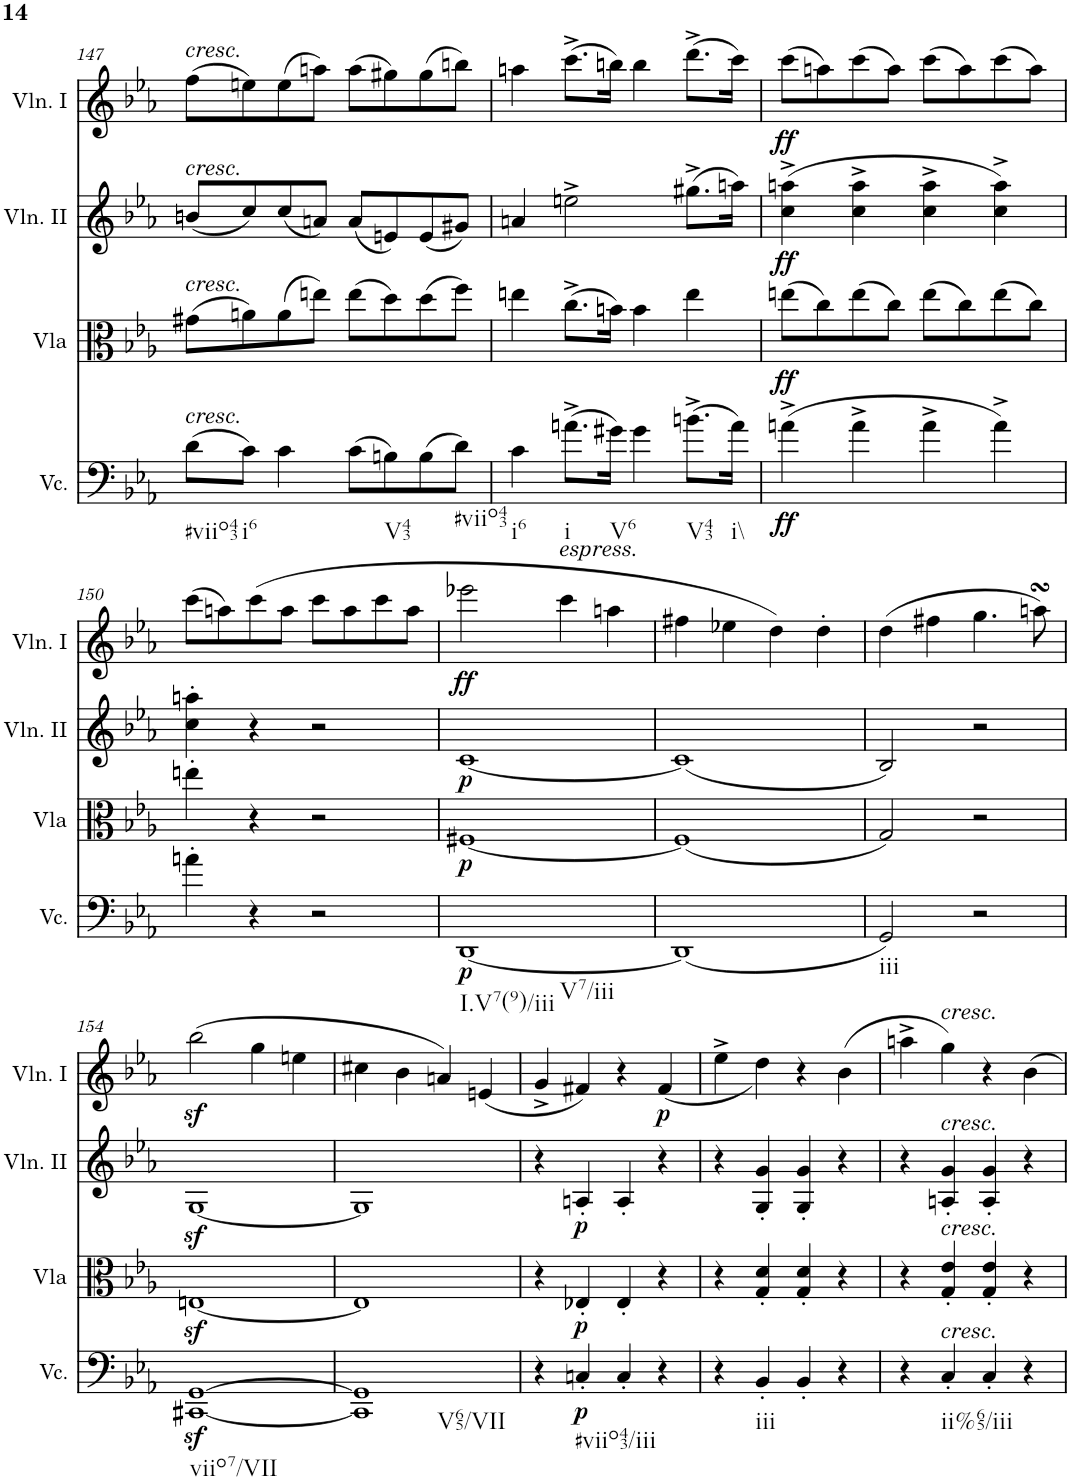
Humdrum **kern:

**kern	**dynam	**kern	**dynam	**kern	**dynam	**kern	**dynam
*part4	*part4	*part3	*part3	*part2	*part2	*part1	*part1
*staff4	*staff4	*staff3	*staff3	*staff2	*staff2	*staff1	*staff1
*I"Violoncello	*	*I"Viola	*	*I"Violino II	*	*I"Violino I	*
*I'Vc.	*	*I'Vla	*	*I'Vln. II	*	*I'Vln. I	*
!!LO:PB:g=z
*clefF4	*	*clefC3	*	*clefG2	*	*clefG2	*
*k[b-e-a-]	*	*k[b-e-a-]	*	*k[b-e-a-]	*	*k[b-e-a-]	*
*M4/4	*	*M4/4	*	*M4/4	*	*M4/4	*
*met(c)	*	*met(c)	*	*met(c)	*	*met(c)	*
=147	=147	=147	=147	=147	=147	=147	=147
!	!	!	!	!	!	!LO:TX:a:i:t=cresc.	!
!	!	!	!	!LO:TX:a:i:t=cresc.	!	!	!
!	!	!LO:TX:a:i:t=cresc.	!	!	!	!	!
!LO:TX:a:i:t=cresc.	!	!	!	!	!	!	!
!LO:TX:b:t=#viio43	!	!	!	!	!	!	!
(>8d\L	.	(>8g#X\L	.	(<8bn/L	.	(>8ff\L	.
!LO:TX:b:t=i6	!	!	!	!	!	!	!
8c\J)	.	8an\)	.	8cc/)	.	8een\)	.
4c\	.	(>8a\	.	(<8cc/	.	(>8ee\	.
.	.	8een\J)	.	8an/J)	.	8aan\J)	.
(>8c\L	.	(>8ee\L	.	(<8a/L	.	(>8aa\L	.
!LO:TX:b:t=V43	!	!	!	!	!	!	!
8Bn\)	.	8dd\)	.	8en/)	.	8gg#X\)	.
(>8B\	.	(>8dd\	.	(<8e/	.	(>8gg#\	.
!LO:TX:b:t=#viio43	!	!	!	!	!	!	!
8d\J)	.	8ff\J)	.	8g#X/J)	.	8bbn\J)	.
=148	=148	=148	=148	=148	=148	=148	=148
!LO:TX:b:t=i6	!	!	!	!	!	!	!
4c\	.	4een\	.	4an/	.	4aan\	.
!LO:TX:b:t=i	!	!	!	!	!	!	!
(>8.an^\L	.	(>8.cc^\L	.	2een^\	.	(>8.ccc^\L	.
!LO:TX:b:t=V6	!	!	!	!	!	!	!
16g#X\Jk)	.	16bn\Jk)	.	.	.	16bbn\Jk)	.
4g#\	.	4b\	.	.	.	4bb\	.
!LO:TX:b:t=V43	!	!	!	!	!	!	!
(>8.bn^\L	.	4ee\	.	(>8.gg#X^\L	.	(>8.ddd^\L	.
!LO:TX:b:t=i\\	!	!	!	!	!	!	!
16a\Jk)	.	.	.	16aan\Jk)	.	16ccc\Jk)	.
=149	=149	=149	=149	=149	=149	=149	=149
!	!LO:DY:b	!	!LO:DY:b	!	!LO:DY:b	!	!LO:DY:b
(>4an^\	ff	(>8een\L	ff	(>4cc\^ 4aan\^	ff	(>8ccc\L	ff
.	.	8cc\)	.	.	.	8aan\)	.
4a^\	.	(>8ee\	.	4cc\^ 4aa\^	.	(>8ccc\	.
.	.	8cc\J)	.	.	.	8aa\J)	.
4a^\	.	(>8ee\L	.	4cc\^ 4aa\^	.	(>8ccc\L	.
.	.	8cc\)	.	.	.	8aa\)	.
4a^\)	.	(>8ee\	.	4cc\^ 4aa\^)	.	(>8ccc\	.
.	.	8cc\J)	.	.	.	8aa\J)	.
!!LO:LB:g=z
=150	=150	=150	=150	=150	=150	=150	=150
4an'\	.	4een'\	.	4cc\' 4aan\'	.	(>8ccc\L	.
.	.	.	.	.	.	8aan\)	.
4r	.	4r	.	4r	.	(>8ccc\	.
.	.	.	.	.	.	8aa\J	.
2r	.	2r	.	2r	.	8ccc\L	.
.	.	.	.	.	.	8aa\	.
.	.	.	.	.	.	8ccc\	.
.	.	.	.	.	.	8aa\J	.
=151	=151	=151	=151	=151	=151	=151	=151
!LO:TX:b:t=I.V7(9)/iii	!	!	!	!	!	!	!
!LO:TX:b:t=V7/iii	!	!	!	!	!	!	!
!	!LO:DY:b	!	!LO:DY:b	!	!LO:DY:b	!	!LO:DY:b
[1DD	p	[1F#X	p	[1c	p	2eee-X\	ff
!	!	!	!	!	!	!LO:TX:a:i:t=espress.	!
.	.	.	.	.	.	4ccc\	.
.	.	.	.	.	.	4aan\	.
=152	=152	=152	=152	=152	=152	=152	=152
(<1DD]	.	(<1F#]	.	(<1c]	.	4ff#X\	.
.	.	.	.	.	.	4ee-X\	.
.	.	.	.	.	.	4dd\)	.
.	.	.	.	.	.	4dd'\	.
=153	=153	=153	=153	=153	=153	=153	=153
!LO:TX:b:t=iii	!	!	!	!	!	!	!
2GG/)	.	2G/)	.	2B-/)	.	(>4dd\	.
.	.	.	.	.	.	4ff#X\	.
2r	.	2r	.	2r	.	4.gg\	.
.	.	.	.	.	.	8aansSsS\)	.
!!LO:LB:g=z
=154	=154	=154	=154	=154	=154	=154	=154
!LO:TX:b:t=viio7/VII	!	!	!	!	!	!	!
[1CC#Xz< [1GGz<	.	[1Enz<	.	[1Gz<	.	(>2bb-z<\	.
.	.	.	.	.	.	4gg\	.
.	.	.	.	.	.	4een\	.
=155	=155	=155	=155	=155	=155	=155	=155
!LO:TX:b:t=V65/VII	!	!	!	!	!	!	!
1CC#] 1GG]	.	1E]	.	1G]	.	4cc#X\	.
.	.	.	.	.	.	4b-\	.
.	.	.	.	.	.	4an/)	.
.	.	.	.	.	.	(<4en/	.
=156	=156	=156	=156	=156	=156	=156	=156
4r	.	4r	.	4r	.	4g^/	.
!LO:TX:b:t=#viio43/iii	!	!	!	!	!	!	!
!	!LO:DY:b	!	!LO:DY:b	!	!LO:DY:b	!	!
4Cn'/	p	4E-X'/	p	4An'/	p	4f#X/)	.
4C'/	.	4E-'/	.	4A'/	.	4r	.
!	!	!	!	!	!	!	!LO:DY:b
4r	.	4r	.	4r	.	(<4f#/	p
=157	=157	=157	=157	=157	=157	=157	=157
4r	.	4r	.	4r	.	4ee-^\	.
!LO:TX:b:t=iii	!	!	!	!	!	!	!
4BB-'/	.	4G/' 4d/'	.	4G/' 4g/'	.	4dd\)	.
4BB-'/	.	4G/' 4d/'	.	4G/' 4g/'	.	4r	.
4r	.	4r	.	4r	.	(>4b-\	.
=158	=158	=158	=158	=158	=158	=158	=158
4r	.	4r	.	4r	.	4aan^\	.
!	!	!	!	!	!	!LO:TX:a:i:t=cresc.	!
!	!	!	!	!LO:TX:a:i:t=cresc.	!	!	!
!	!	!LO:TX:a:i:t=cresc.	!	!	!	!	!
!LO:TX:a:i:t=cresc.	!	!	!	!	!	!	!
!LO:TX:b:t=ii%65/iii	!	!	!	!	!	!	!
4C'/	.	4G/' 4e-/'	.	4An/' 4g/'	.	4gg\)	.
4C'/	.	4G/' 4e-/'	.	4A/' 4g/'	.	4r	.
4r	.	4r	.	4r	.	4b-\	.
=	=	=	=	=	=	=	=
*-	*-	*-	*-	*-	*-	*-	*-
